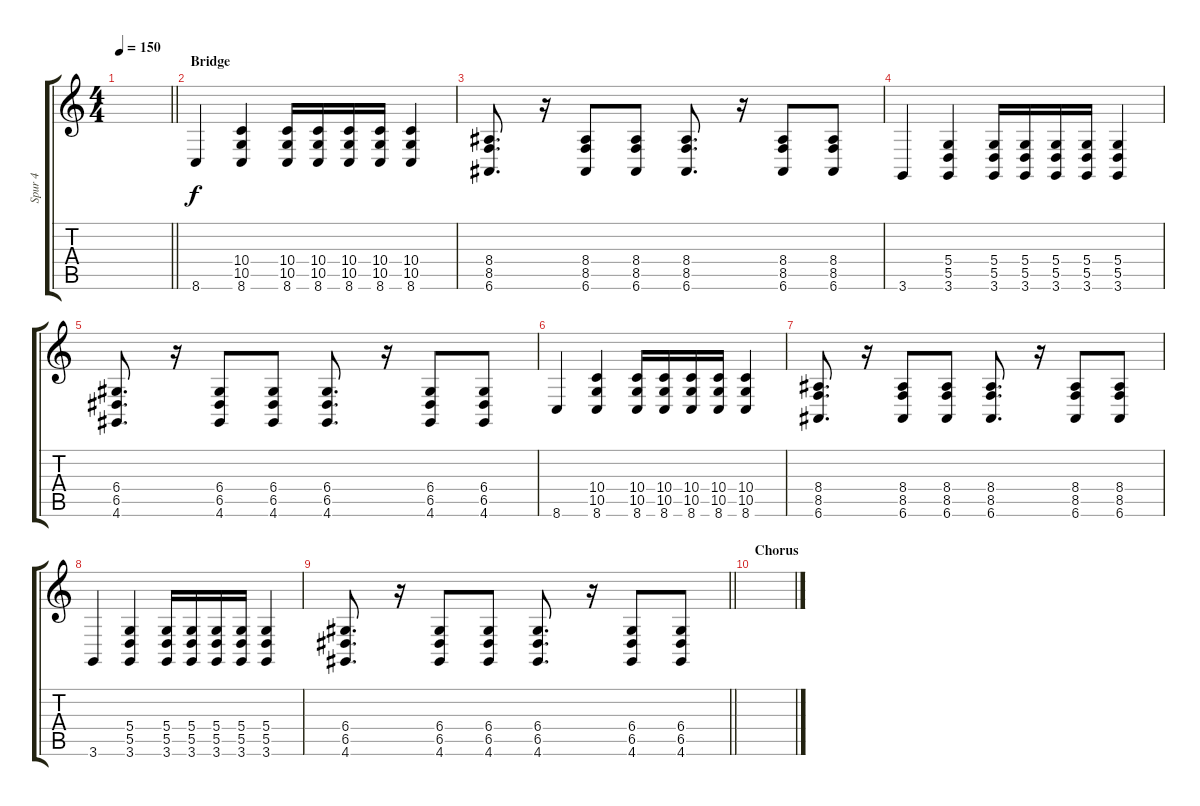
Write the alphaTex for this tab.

\track ("Spur 4" "Spur 4") {instrument lead8bassandlead}
\staff {score tabs}
\tuning (E4 B3 G3 D3 A2 E2) {hide}
\ts (4 4)
\tempo 150
\clef g2
\barLineRight lightlight
\ks c
|
\section ("" "Bridge")
8.6.4 (10.4 10.5 8.6).4 (10.4 10.5 8.6).16 (10.4 10.5 8.6).16 (10.4 10.5 8.6).16 (10.4 10.5 8.6).16 (10.4 10.5 8.6).4 |
(8.4 8.5 6.6).8{d} r.16 (8.4 8.5 6.6).8 (8.4 8.5 6.6).8 (8.4 8.5 6.6).8{d} r.16 (8.4 8.5 6.6).8 (8.4 8.5 6.6).8 |
3.6.4 (5.4 5.5 3.6).4 (5.4 5.5 3.6).16 (5.4 5.5 3.6).16 (5.4 5.5 3.6).16 (5.4 5.5 3.6).16 (5.4 5.5 3.6).4 |
(6.4 6.5 4.6).8{d} r.16 (6.4 6.5 4.6).8 (6.4 6.5 4.6).8 (6.4 6.5 4.6).8{d} r.16 (6.4 6.5 4.6).8 (6.4 6.5 4.6).8 |
8.6.4 (10.4 10.5 8.6).4 (10.4 10.5 8.6).16 (10.4 10.5 8.6).16 (10.4 10.5 8.6).16 (10.4 10.5 8.6).16 (10.4 10.5 8.6).4 |
(8.4 8.5 6.6).8{d} r.16 (8.4 8.5 6.6).8 (8.4 8.5 6.6).8 (8.4 8.5 6.6).8{d} r.16 (8.4 8.5 6.6).8 (8.4 8.5 6.6).8 |
3.6.4 (5.4 5.5 3.6).4 (5.4 5.5 3.6).16 (5.4 5.5 3.6).16 (5.4 5.5 3.6).16 (5.4 5.5 3.6).16 (5.4 5.5 3.6).4 |
\barLineRight lightlight
(6.4 6.5 4.6).8{d} r.16 (6.4 6.5 4.6).8 (6.4 6.5 4.6).8 (6.4 6.5 4.6).8{d} r.16 (6.4 6.5 4.6).8 (6.4 6.5 4.6).8 |
\section ("" "Chorus")
